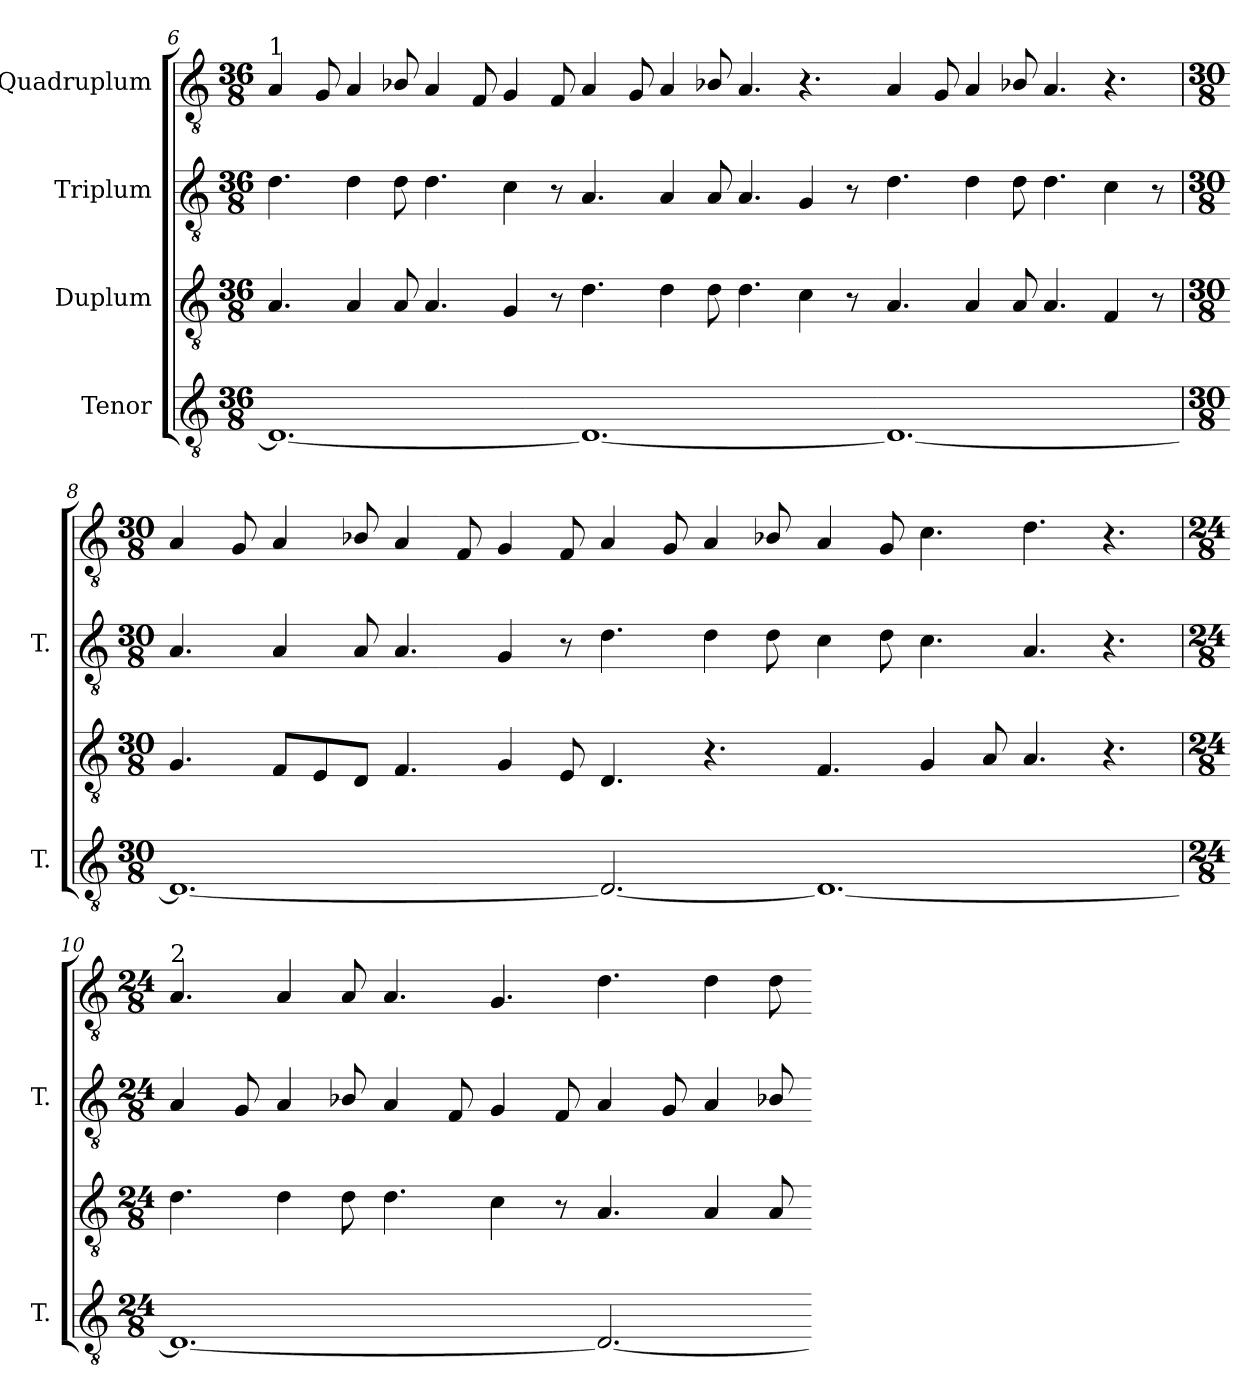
**kern	**kern	**kern	**kern
*part4	*part3	*part2	*part1
*staff4	*staff3	*staff2	*staff1
*I"Tenor	*I"Duplum	*I"Triplum	*I"Quadruplum
*I'T.	*	*I'T.	*
*clefGv2	*clefGv2	*clefGv2	*clefGv2
*ITrd7c12	*ITrd7c12	*ITrd7c12	*ITrd7c12
*k[]	*k[]	*k[]	*k[]
*C:	*C:	*C:	*C:
*M36/8	*M36/8	*M36/8	*M36/8
=6	=6	=6	=6
!	!	!	!LO:TX:a:t=1
1.DDi_	4.AAi/	4.Di\	4AAi/
.	.	.	8GGi/
.	4AAi/	4Di\	4AAi/
.	8AAi/	8Di\	8BB-Xi/
.	4.AAi/	4.Di\	4AAi/
.	.	.	8FFi/
.	4GGi/	4Ci\	4GGi/
.	8r	8r	8FFi/
1.DDi_	4.Di\	4.AAi/	4AAi/
.	.	.	8GGi/
.	4Di\	4AAi/	4AAi/
.	8Di\	8AAi/	8BB-Xi/
.	4.Di\	4.AAi/	4.AAi/
.	4Ci\	4GGi/	4.r
.	8r	8r	.
!!LO:LB:g=z
=7-	=7-	=7-	=7-
1.DDi_	4.AAi/	4.Di\	4AAi/
.	.	.	8GGi/
.	4AAi/	4Di\	4AAi/
.	8AAi/	8Di\	8BB-Xi/
.	4.AAi/	4.Di\	4.AAi/
.	4FFi/	4Ci\	4.r
.	8r	8r	.
=8	=8	=8	=8
*M30/8	*M30/8	*M30/8	*M30/8
1.DDi_	4.GGi/	4.AAi/	4AAi/
.	.	.	8GGi/
.	8FFi/L	4AAi/	4AAi/
.	8EEi/	.	.
.	8DDi/J	8AAi/	8BB-Xi/
.	4.FFi/	4.AAi/	4AAi/
.	.	.	8FFi/
.	4GGi/	4GGi/	4GGi/
.	8EEi/	8r	8FFi/
2.DDi/_	4.DDi/	4.Di\	4AAi/
.	.	.	8GGi/
.	4.r	4Di\	4AAi/
.	.	8Di\	8BB-Xi/
!!LO:LB:g=z
=9-	=9-	=9-	=9-
1.DDi_	4.FFi/	4Ci\	4AAi/
.	.	8Di\	8GGi/
.	4GGi/	4.Ci\	4.Ci\
.	8AAi/	.	.
.	4.AAi/	4.AAi/	4.Di\
.	4.r	4.r	4.r
=10	=10	=10	=10
*M24/8	*M24/8	*M24/8	*M24/8
!	!	!	!LO:TX:a:t=2
1.DDi_	4.Di\	4AAi/	4.AAi/
.	.	8GGi/	.
.	4Di\	4AAi/	4AAi/
.	8Di\	8BB-Xi/	8AAi/
.	4.Di\	4AAi/	4.AAi/
.	.	8FFi/	.
.	4Ci\	4GGi/	4.GGi/
.	8r	8FFi/	.
2.DDi/_	4.AAi/	4AAi/	4.Di\
.	.	8GGi/	.
.	4AAi/	4AAi/	4Di\
.	8AAi/	8BB-Xi/	8Di\
=-	=-	=-	=-
*-	*-	*-	*-
